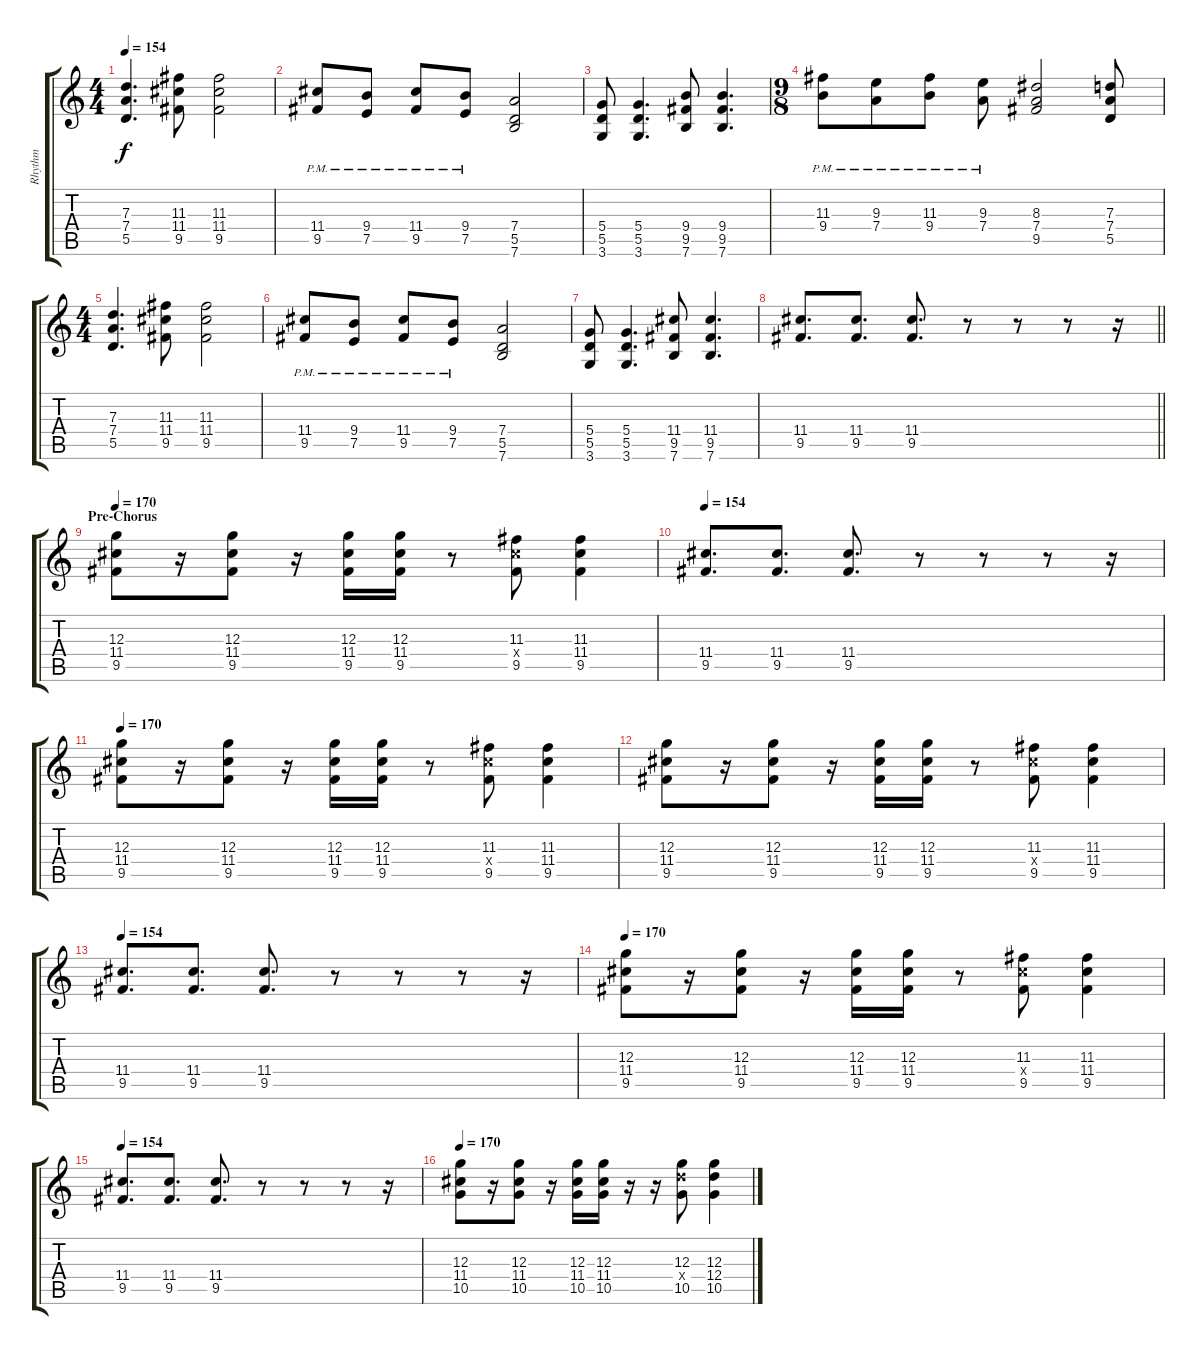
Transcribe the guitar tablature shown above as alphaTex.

\track ("Rhythm" "Rhythm") {instrument overdrivenguitar}
\staff {score tabs}
\tuning (E4 B3 G3 D3 A2 E2) {hide}
\ts (4 4)
\tempo 154
\clef g2
\ks c
(7.3 7.4 5.5).4{d dy f} (11.3 11.4 9.5).8 (11.3 11.4 9.5).2 |
(11.4{pm} 9.5{pm}).8 (9.4{pm} 7.5{pm}).8 (11.4{pm} 9.5{pm}).8 (9.4{pm} 7.5{pm}).8 (7.4 5.5 7.6).2 |
(5.4 5.5 3.6).8 (5.4 5.5 3.6).4{d} (9.4 9.5 7.6).8 (9.4 9.5 7.6).4{d} |
\ts (9 8)
(11.3{pm} 9.4{pm}).8 (9.3{pm} 7.4{pm}).8 (11.3{pm} 9.4{pm}).8 (9.3{pm} 7.4{pm}).8 (8.3 7.4 9.5).2 (7.3 7.4 5.5).8 |
\ts (4 4)
(7.3 7.4 5.5).4{d} (11.3 11.4 9.5).8 (11.3 11.4 9.5).2 |
(11.4{pm} 9.5{pm}).8 (9.4{pm} 7.5{pm}).8 (11.4{pm} 9.5{pm}).8 (9.4{pm} 7.5{pm}).8 (7.4 5.5 7.6).2 |
(5.4 5.5 3.6).8 (5.4 5.5 3.6).4{d} (11.4 9.5 7.6).8 (11.4 9.5 7.6).4{d} |
\barLineRight lightlight
(11.4 9.5).8{d} (11.4 9.5).8{d} (11.4 9.5).8{d} r.8 r.8 r.8 r.16 |
\section ("" "Pre-Chorus ")
\tempo 170
(12.3 11.4 9.5).8 r.16 (12.3 11.4 9.5).8 r.16 (12.3 11.4 9.5).16 (12.3 11.4 9.5).16 r.8 (11.3 11.4{x} 9.5).8 (11.3 11.4 9.5).4 |
\tempo 154
(11.4 9.5).8{d} (11.4 9.5).8{d} (11.4 9.5).8{d} r.8 r.8 r.8 r.16 |
\tempo 170
(12.3 11.4 9.5).8 r.16 (12.3 11.4 9.5).8 r.16 (12.3 11.4 9.5).16 (12.3 11.4 9.5).16 r.8 (11.3 11.4{x} 9.5).8 (11.3 11.4 9.5).4 |
(12.3 11.4 9.5).8 r.16 (12.3 11.4 9.5).8 r.16 (12.3 11.4 9.5).16 (12.3 11.4 9.5).16 r.8 (11.3 11.4{x} 9.5).8 (11.3 11.4 9.5).4 |
\tempo 154
(11.4 9.5).8{d} (11.4 9.5).8{d} (11.4 9.5).8{d} r.8 r.8 r.8 r.16 |
\tempo 170
(12.3 11.4 9.5).8 r.16 (12.3 11.4 9.5).8 r.16 (12.3 11.4 9.5).16 (12.3 11.4 9.5).16 r.8 (11.3 11.4{x} 9.5).8 (11.3 11.4 9.5).4 |
\tempo 154
(11.4 9.5).8{d} (11.4 9.5).8{d} (11.4 9.5).8{d} r.8 r.8 r.8 r.16 |
\tempo 170
(12.3 11.4 10.5).8 r.16 (12.3 11.4 10.5).8 r.16 (12.3 11.4 10.5).16 (12.3 11.4 10.5).16 r.16 r.16 (12.3 12.4{x} 10.5).8 (12.3 12.4 10.5).4
